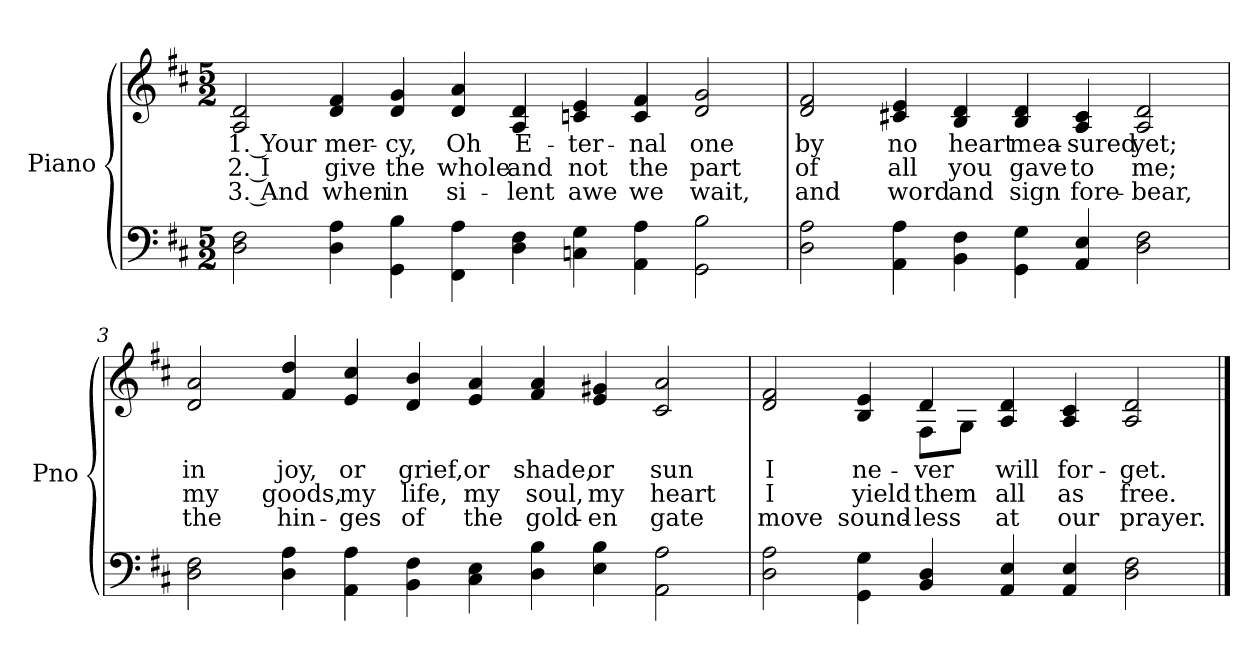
**kern	**kern	**text	**text	**text
*part2	*part1	*part1	*part1	*part1
*staff2	*staff1	*staff1	*staff1	*staff1
*I"Piano	*I"Piano	*	*	*
*I'Pno	*I'Pno	*	*	*
*clefF4	*clefG2	*	*	*
*k[f#c#]	*k[f#c#]	*	*	*
*M5/2+4/2	*M5/2+4/2	*	*	*
*MM138	*MM138	*	*	*
=1	=1	=1	=1	=1
!	!	!LO:LY:b	!LO:LY:b	!LO:LY:b
2D\ 2F#\	2A/ 2d/	1. Your	2. I	3. And
!	!	!LO:LY:b	!LO:LY:b	!LO:LY:b
4D\ 4A\	4d/ 4f#/	mer-	give	when
!	!	!LO:LY:b	!LO:LY:b	!LO:LY:b
4GG\ 4B\	4d/ 4g/	-cy,	the	in
!	!	!LO:LY:b	!LO:LY:b	!LO:LY:b
4FF#\ 4A\	4d/ 4a/	Oh	whole	si-
!	!	!LO:LY:b	!LO:LY:b	!LO:LY:b
4D\ 4F#\	4A/ 4d/	E-	and	-lent
!	!	!LO:LY:b	!LO:LY:b	!LO:LY:b
4Cn\ 4G\	4cn/ 4e/	-ter-	not	awe
!	!	!LO:LY:b	!LO:LY:b	!LO:LY:b
4AA\ 4A\	4c/ 4f#/	-nal	the	we
!	!	!LO:LY:b	!LO:LY:b	!LO:LY:b
2GG\ 2B\	2d/ 2g/	one	part	wait,
!!LO:LB:g=z
=2	=2	=2	=2	=2
!	!	!LO:LY:b	!LO:LY:b	!LO:LY:b
2D\ 2A\	2d/ 2f#/	by	of	and
!	!	!LO:LY:b	!LO:LY:b	!LO:LY:b
4AA\ 4A\	4c#X/ 4e/	no	all	word
!	!	!LO:LY:b	!LO:LY:b	!LO:LY:b
4BB\ 4F#\	4B/ 4d/	heart	you	and
!	!	!LO:LY:b	!LO:LY:b	!LO:LY:b
4GG\ 4G\	4B/ 4d/	mea-	gave	sign
!	!	!LO:LY:b	!LO:LY:b	!LO:LY:b
4AA/ 4E/	4A/ 4c#/	-sured	to	fore-
!	!	!LO:LY:b	!LO:LY:b	!LO:LY:b
2D\ 2F#\	2A/ 2d/	yet;	me;	-bear,
!!LO:LB:g=z
=3	=3	=3	=3	=3
!	!	!LO:LY:b	!LO:LY:b	!LO:LY:b
2D\ 2F#\	2d/ 2a/	in	my	the
!	!	!LO:LY:b	!LO:LY:b	!LO:LY:b
4D\ 4A\	4f#/ 4dd/	joy,	goods,	hin-
!	!	!LO:LY:b	!LO:LY:b	!LO:LY:b
4AA\ 4A\	4e/ 4cc#/	or	my	-ges
!	!	!LO:LY:b	!LO:LY:b	!LO:LY:b
4BB\ 4F#\	4d/ 4b/	grief,	life,	of
!	!	!LO:LY:b	!LO:LY:b	!LO:LY:b
4C#\ 4E\	4e/ 4a/	or	my	the
!	!	!LO:LY:b	!LO:LY:b	!LO:LY:b
4D\ 4B\	4f#/ 4a/	shade,	soul,	gold-
!	!	!LO:LY:b	!LO:LY:b	!LO:LY:b
4E\ 4B\	4e/ 4g#X/	or	my	-en
!	!	!LO:LY:b	!LO:LY:b	!LO:LY:b
2AA\ 2A\	2c#/ 2a/	sun	heart	gate
!!LO:LB:g=z
=4	=4	=4	=4	=4
!	!	!LO:LY:b	!LO:LY:b	!LO:LY:b
*	*^	*	*	*
2D\ 2A\	2d/ 2f#/	2.ryy	I	I	move
!	!	!	!LO:LY:b	!LO:LY:b	!LO:LY:b
4GG\ 4G\	4B/ 4e/	.	ne-	yield	sound-
!	!	!	!LO:LY:b	!LO:LY:b	!LO:LY:b
4BB/ 4D/	4d/	8F#\L	-ver	them	-less
.	.	8G\J	.	.	.
!	!	!	!LO:LY:b	!LO:LY:b	!LO:LY:b
4AA/ 4E/	4A/ 4d/	1ryy	will	all	at
!	!	!	!LO:LY:b	!LO:LY:b	!LO:LY:b
4AA/ 4E/	4A/ 4c#/	.	for-	as	our
!	!	!	!LO:LY:b	!LO:LY:b	!LO:LY:b
2D\ 2F#\	2A/ 2d/	.	-get.	free.	prayer.
*	*v	*v	*	*	*
==	==	==	==	==
*-	*-	*-	*-	*-
